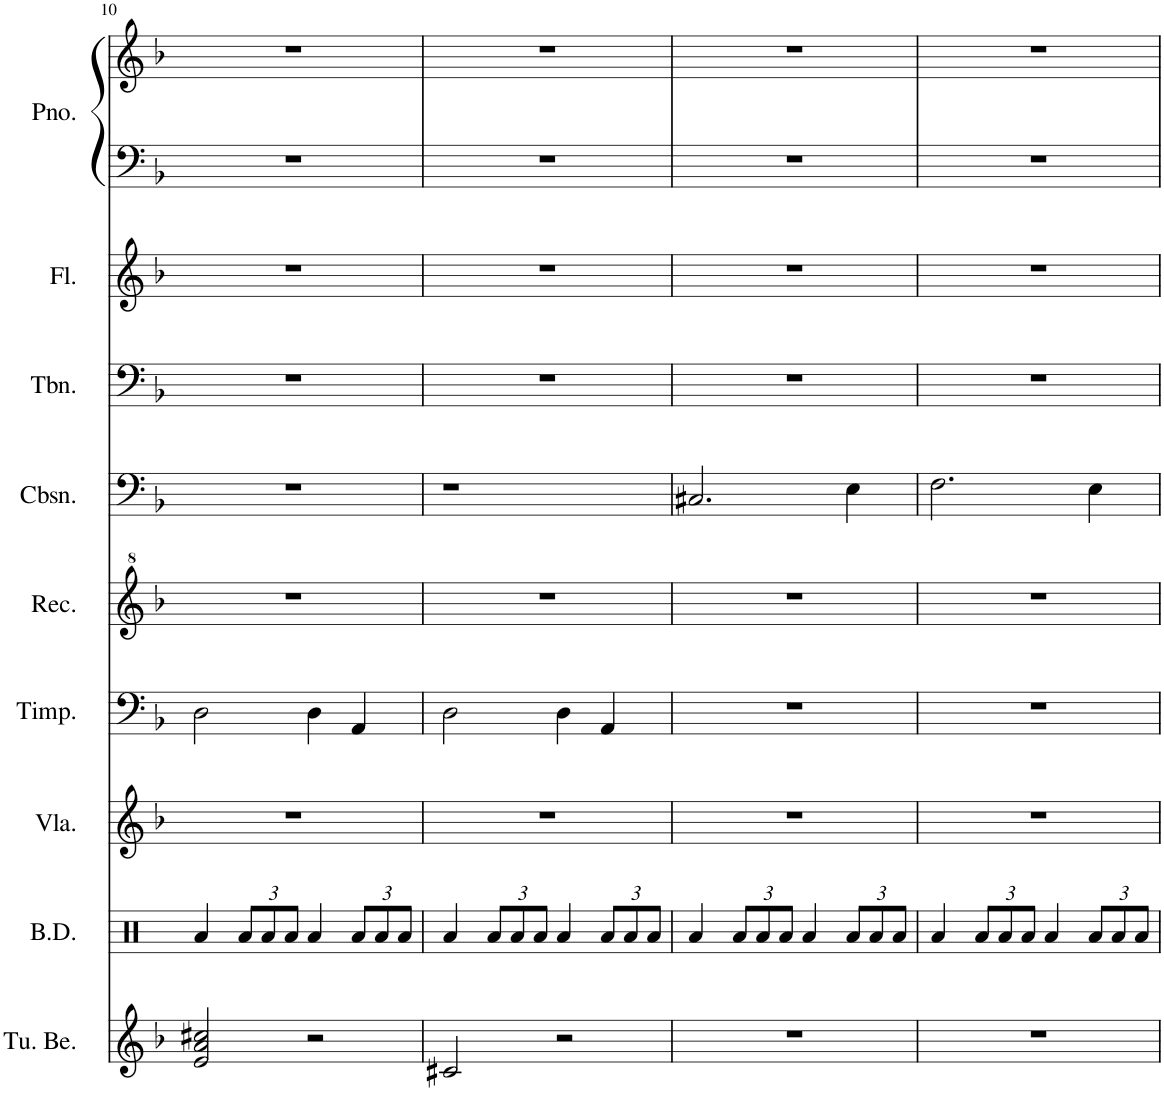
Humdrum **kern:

**kern	**kern	**kern	**kern	**kern	**kern	**kern	**kern	**kern	**kern
*part9	*part8	*part7	*part6	*part5	*part4	*part3	*part2	*part1	*part1
*staff10	*staff9	*staff8	*staff7	*staff6	*staff5	*staff4	*staff3	*staff2	*staff1
*I"Tubular Bells	*I"Bass Drums	*I"Viola	*I"Timpani	*I"Recorder	*I"Contrabassoon	*I"Trombone	*I"Flute	*I"Piano	*
*I'Tu. Be.	*I'B.D.	*I'Vla.	*I'Timp.	*I'Rec.	*I'Cbsn.	*I'Tbn.	*I'Fl.	*I'Pno.	*
!!LO:PB:g=z
*clefG2	*clefX	*clefG2	*clefF4	*clefG^2	*clefF4	*clefF4	*clefG2	*clefF4	*clefG2
*	*	*	*	*	*Trd7c12	*	*	*	*
*k[b-]	*k[]	*k[b-]	*k[b-]	*k[b-]	*k[b-]	*k[b-]	*k[b-]	*k[b-]	*k[b-]
*M4/4	*M4/4	*M4/4	*M4/4	*M4/4	*M4/4	*M4/4	*M4/4	*M4/4	*M4/4
=10	=10	=10	=10	=10	=10	=10	=10	=10	=10
2e/ 2a/ 2cc#X/	4Ra/	1r	2D\	1r	1r	1r	1r	1r	1r
*	*Xbrackettup	*	*	*	*	*	*	*	*
.	12Ra/L	.	.	.	.	.	.	.	.
.	12Ra/	.	.	.	.	.	.	.	.
.	12Ra/J	.	.	.	.	.	.	.	.
2r	4Ra/	.	4D\	.	.	.	.	.	.
.	12Ra/L	.	4AA/	.	.	.	.	.	.
.	12Ra/	.	.	.	.	.	.	.	.
.	12Ra/J	.	.	.	.	.	.	.	.
=11	=11	=11	=11	=11	=11	=11	=11	=11	=11
2c#X/	4Ra/	1r	2D\	1r	1r	1r	1r	1r	1r
.	12Ra/L	.	.	.	.	.	.	.	.
.	12Ra/	.	.	.	.	.	.	.	.
.	12Ra/J	.	.	.	.	.	.	.	.
2r	4Ra/	.	4D\	.	.	.	.	.	.
.	12Ra/L	.	4AA/	.	.	.	.	.	.
.	12Ra/	.	.	.	.	.	.	.	.
.	12Ra/J	.	.	.	.	.	.	.	.
=12	=12	=12	=12	=12	=12	=12	=12	=12	=12
1r	4Ra/	1r	1r	1r	2.C#X/	1r	1r	1r	1r
.	12Ra/L	.	.	.	.	.	.	.	.
.	12Ra/	.	.	.	.	.	.	.	.
.	12Ra/J	.	.	.	.	.	.	.	.
.	4Ra/	.	.	.	.	.	.	.	.
.	12Ra/L	.	.	.	4E\	.	.	.	.
.	12Ra/	.	.	.	.	.	.	.	.
.	12Ra/J	.	.	.	.	.	.	.	.
=13	=13	=13	=13	=13	=13	=13	=13	=13	=13
1r	4Ra/	1r	1r	1r	2.F\	1r	1r	1r	1r
.	12Ra/L	.	.	.	.	.	.	.	.
.	12Ra/	.	.	.	.	.	.	.	.
.	12Ra/J	.	.	.	.	.	.	.	.
.	4Ra/	.	.	.	.	.	.	.	.
.	12Ra/L	.	.	.	4E\	.	.	.	.
.	12Ra/	.	.	.	.	.	.	.	.
.	12Ra/J	.	.	.	.	.	.	.	.
=	=	=	=	=	=	=	=	=	=
*-	*-	*-	*-	*-	*-	*-	*-	*-	*-
